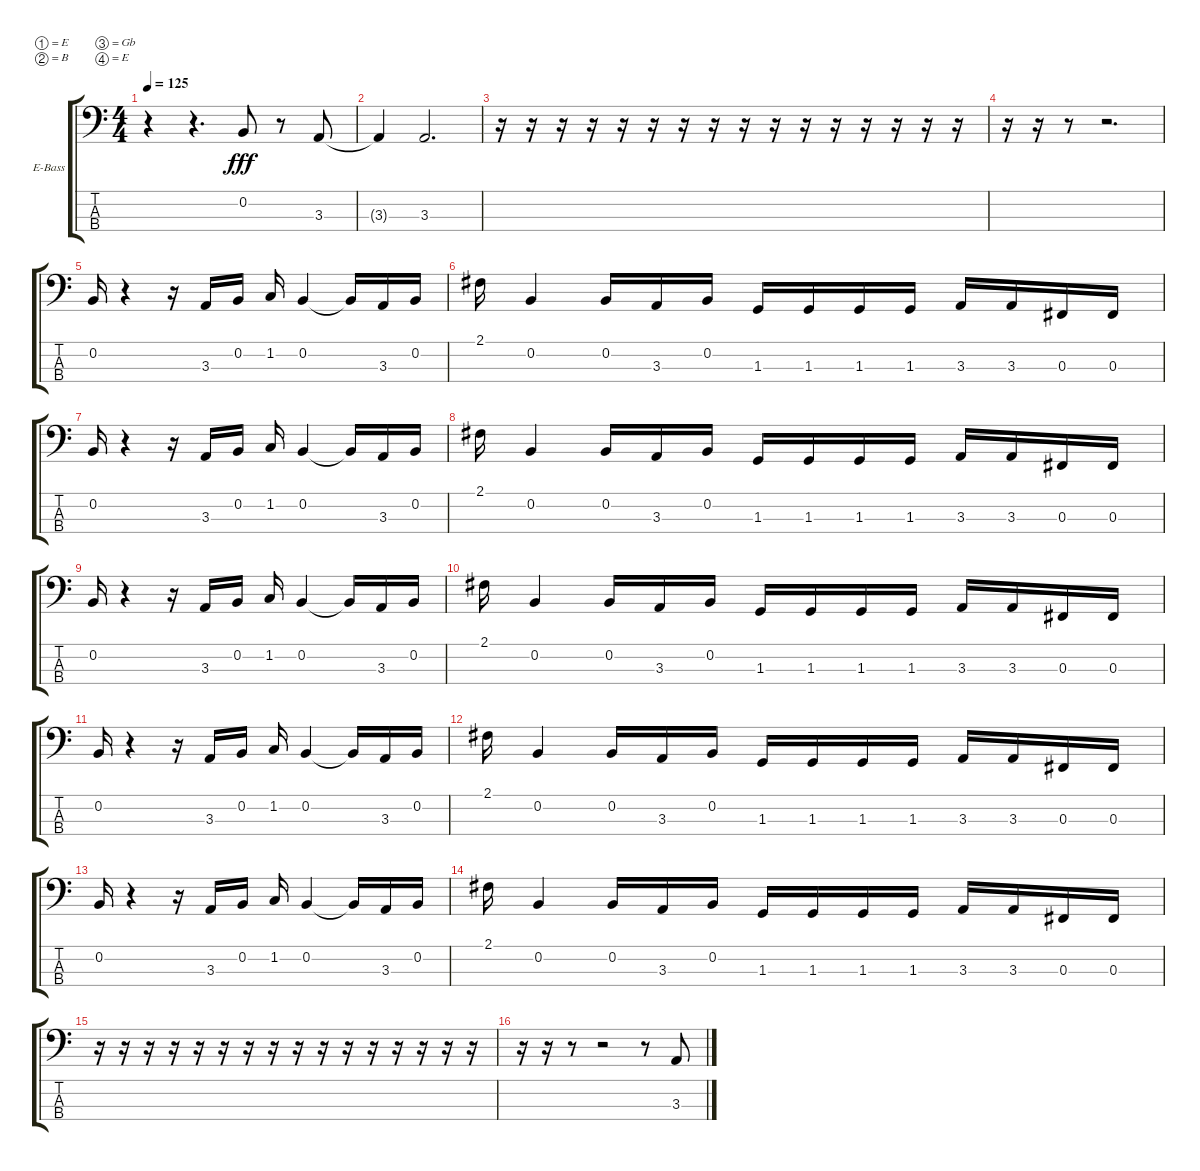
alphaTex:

\defaultSystemsLayout 4
\bracketExtendMode groupsimilarinstruments
\firstSystemTrackNameOrientation horizontal
\otherSystemsTrackNameOrientation horizontal
\track ("Electric Bass" "E-Bass") {instrument electricbassfinger}
\staff {score tabs}
\tuning (E2 B1 Gb1 E1)
\ts (4 4)
\tempo 125
\clef f4
\ks c
r.4{dy fff} r.4{d} 0.2.8 r.8 3.3.8 |
3.3{t}.4 3.3.2{d} |
r.16 r.16 r.16 r.16 r.16 r.16 r.16 r.16 r.16 r.16 r.16 r.16 r.16 r.16 r.16 r.16 |
r.16 r.16 r.8 r.2{d} |
0.2.16 r.4 r.16 3.3.16 0.2.16 1.2.16 0.2.4 0.2{t}.16 3.3.16 0.2.16 |
2.1.16 0.2.4 0.2.16 3.3.16 0.2.16 1.3.16 1.3.16 1.3.16 1.3.16 3.3.16 3.3.16 0.3.16 0.3.16 |
0.2.16 r.4 r.16 3.3.16 0.2.16 1.2.16 0.2.4 0.2{t}.16 3.3.16 0.2.16 |
2.1.16 0.2.4 0.2.16 3.3.16 0.2.16 1.3.16 1.3.16 1.3.16 1.3.16 3.3.16 3.3.16 0.3.16 0.3.16 |
0.2.16 r.4 r.16 3.3.16 0.2.16 1.2.16 0.2.4 0.2{t}.16 3.3.16 0.2.16 |
2.1.16 0.2.4 0.2.16 3.3.16 0.2.16 1.3.16 1.3.16 1.3.16 1.3.16 3.3.16 3.3.16 0.3.16 0.3.16 |
0.2.16 r.4 r.16 3.3.16 0.2.16 1.2.16 0.2.4 0.2{t}.16 3.3.16 0.2.16 |
2.1.16 0.2.4 0.2.16 3.3.16 0.2.16 1.3.16 1.3.16 1.3.16 1.3.16 3.3.16 3.3.16 0.3.16 0.3.16 |
0.2.16 r.4 r.16 3.3.16 0.2.16 1.2.16 0.2.4 0.2{t}.16 3.3.16 0.2.16 |
2.1.16 0.2.4 0.2.16 3.3.16 0.2.16 1.3.16 1.3.16 1.3.16 1.3.16 3.3.16 3.3.16 0.3.16 0.3.16 |
r.16 r.16 r.16 r.16 r.16 r.16 r.16 r.16 r.16 r.16 r.16 r.16 r.16 r.16 r.16 r.16 |
r.16 r.16 r.8 r.2 r.8 3.3.8
